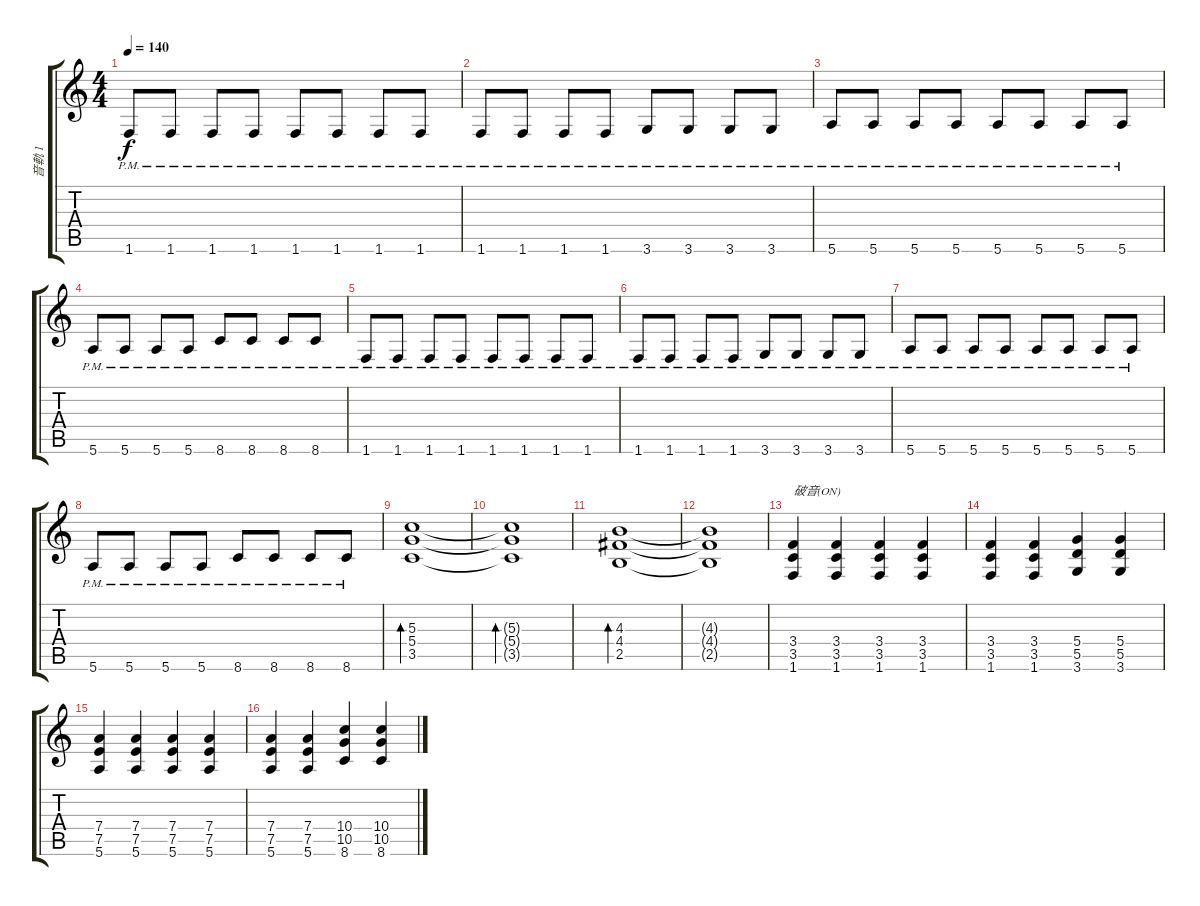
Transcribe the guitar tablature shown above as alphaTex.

\track ("音軌 1" "音軌 1") {instrument electricguitarjazz}
\staff {score tabs}
\tuning (E4 B3 G3 D3 A2 E2) {hide}
\ts (4 4)
\tempo 140
\clef g2
\ks c
1.6{pm}.8{dy f} 1.6{pm}.8 1.6{pm}.8 1.6{pm}.8 1.6{pm}.8 1.6{pm}.8 1.6{pm}.8 1.6{pm}.8 |
1.6{pm}.8 1.6{pm}.8 1.6{pm}.8 1.6{pm}.8 3.6{pm}.8 3.6{pm}.8 3.6{pm}.8 3.6{pm}.8 |
5.6{pm}.8 5.6{pm}.8 5.6{pm}.8 5.6{pm}.8 5.6{pm}.8 5.6{pm}.8 5.6{pm}.8 5.6{pm}.8 |
5.6{pm}.8 5.6{pm}.8 5.6{pm}.8 5.6{pm}.8 8.6{pm}.8 8.6{pm}.8 8.6{pm}.8 8.6{pm}.8 |
1.6{pm}.8 1.6{pm}.8 1.6{pm}.8 1.6{pm}.8 1.6{pm}.8 1.6{pm}.8 1.6{pm}.8 1.6{pm}.8 |
1.6{pm}.8 1.6{pm}.8 1.6{pm}.8 1.6{pm}.8 3.6{pm}.8 3.6{pm}.8 3.6{pm}.8 3.6{pm}.8 |
5.6{pm}.8 5.6{pm}.8 5.6{pm}.8 5.6{pm}.8 5.6{pm}.8 5.6{pm}.8 5.6{pm}.8 5.6{pm}.8 |
5.6{pm}.8 5.6{pm}.8 5.6{pm}.8 5.6{pm}.8 8.6{pm}.8 8.6{pm}.8 8.6{pm}.8 8.6{pm}.8 |
(5.3 5.4 3.5).1{bd 60} |
(5.3{t} 5.4{t} 3.5{t}).1{bd 60} |
(4.3 4.4 2.5).1{bd 60} |
(4.3{t} 4.4{t} 2.5{t}).1 |
(3.4 3.5 1.6).4{txt "破音(ON)" instrument distortionguitar} (3.4 3.5 1.6).4 (3.4 3.5 1.6).4 (3.4 3.5 1.6).4 |
(3.4 3.5 1.6).4 (3.4 3.5 1.6).4 (5.4 5.5 3.6).4 (5.4 5.5 3.6).4 |
(7.4 7.5 5.6).4 (7.4 7.5 5.6).4 (7.4 7.5 5.6).4 (7.4 7.5 5.6).4 |
(7.4 7.5 5.6).4 (7.4 7.5 5.6).4 (10.4 10.5 8.6).4 (10.4 10.5 8.6).4
